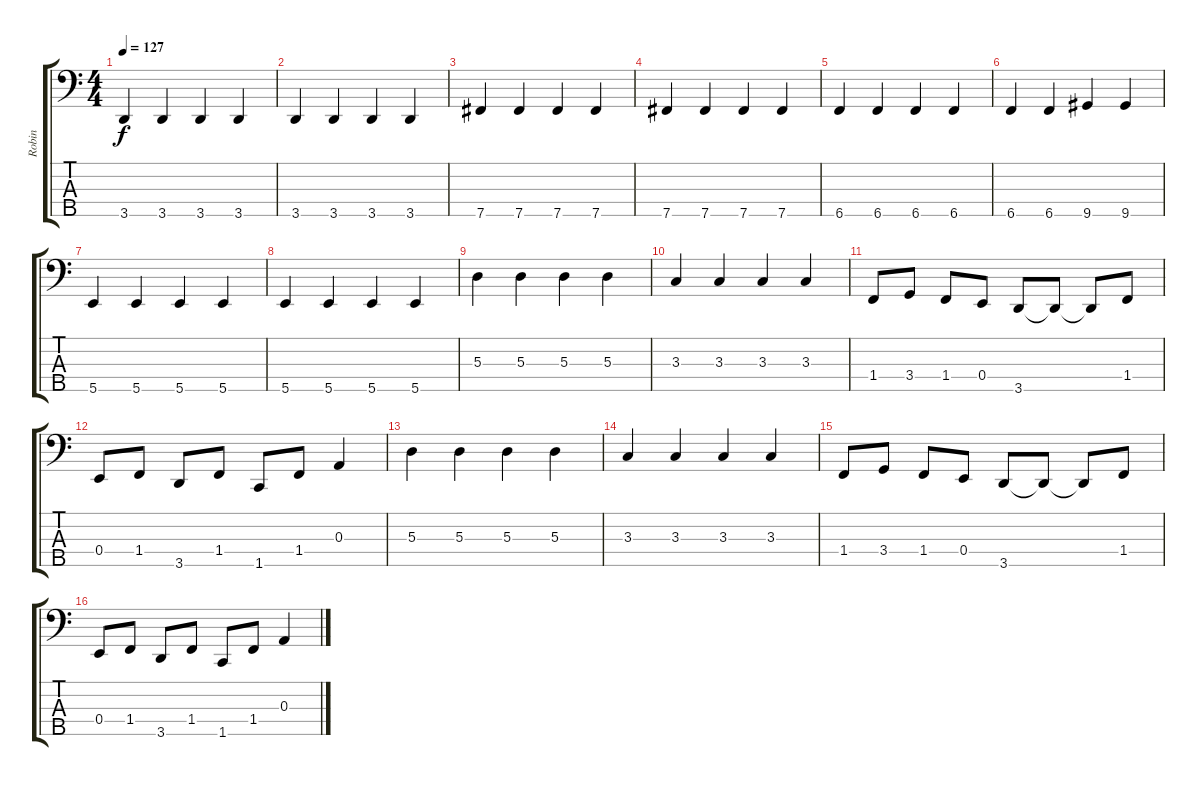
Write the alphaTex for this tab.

\track ("Robin" "Robin") {instrument electricbasspick}
\staff {score tabs}
\tuning (G2 D2 A1 E1 B0) {hide}
\ts (4 4)
\tempo 127
\clef f4
\ks c
3.5.4{dy f} 3.5.4 3.5.4 3.5.4 |
3.5.4 3.5.4 3.5.4 3.5.4 |
7.5.4 7.5.4 7.5.4 7.5.4 |
7.5.4 7.5.4 7.5.4 7.5.4 |
6.5.4 6.5.4 6.5.4 6.5.4 |
6.5.4 6.5.4 9.5.4 9.5.4 |
5.5.4 5.5.4 5.5.4 5.5.4 |
5.5.4 5.5.4 5.5.4 5.5.4 |
5.3.4 5.3.4 5.3.4 5.3.4 |
3.3.4 3.3.4 3.3.4 3.3.4 |
1.4.8 3.4.8 1.4.8 0.4.8 3.5.8 3.5{t}.8 3.5{t}.8 1.4.8 |
0.4.8 1.4.8 3.5.8 1.4.8 1.5.8 1.4.8 0.3.4 |
5.3.4 5.3.4 5.3.4 5.3.4 |
3.3.4 3.3.4 3.3.4 3.3.4 |
1.4.8 3.4.8 1.4.8 0.4.8 3.5.8 3.5{t}.8 3.5{t}.8 1.4.8 |
0.4.8 1.4.8 3.5.8 1.4.8 1.5.8 1.4.8 0.3.4
